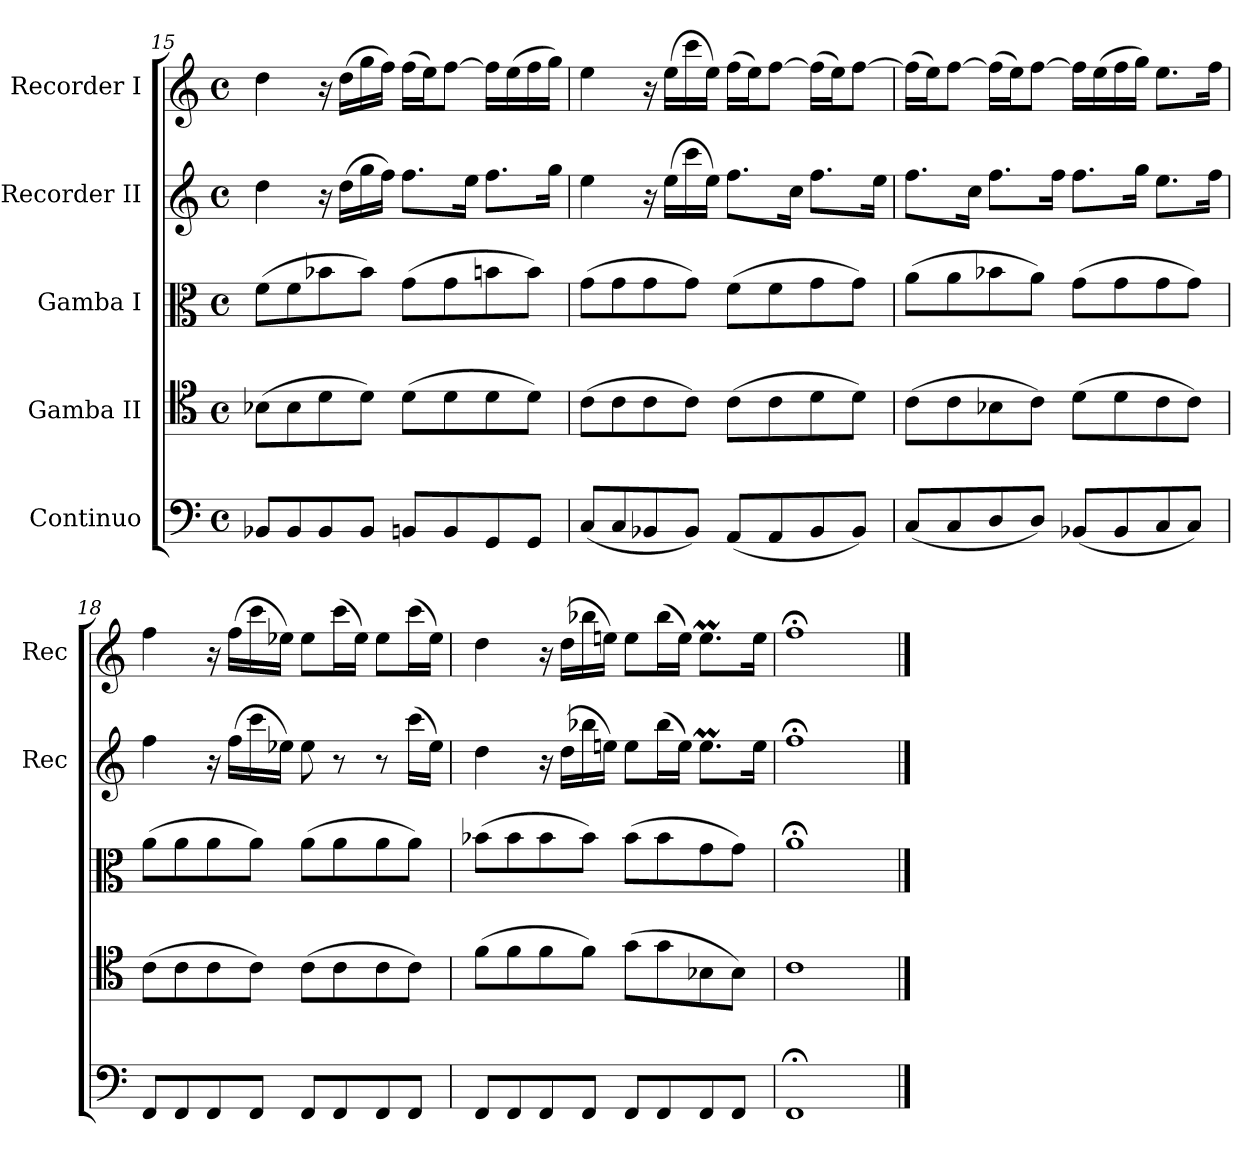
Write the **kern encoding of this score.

**kern	**kern	**kern	**kern	**kern
*part5	*part4	*part3	*part2	*part1
*staff5	*staff4	*staff3	*staff2	*staff1
*I"Continuo	*I"Gamba II	*I"Gamba I	*I"Recorder II	*I"Recorder I
*	*	*	*I'Rec	*I'Rec
*clefF4	*clefC4	*clefC3	*clefG2	*clefG2
*k[]	*k[]	*k[]	*k[]	*k[]
*M4/4	*M4/4	*M4/4	*M4/4	*M4/4
*met(c)	*met(c)	*met(c)	*met(c)	*met(c)
=15	=15	=15	=15	=15
8BB-X/L	(>8B-X\L	(>8f\L	4dd\	4dd\
8BB-/	8B-\	8f\	.	.
8BB-/	8d\	8b-X\	16r	16r
.	.	.	(>16dd\LL	(>16dd\LL
8BB-/J	8d\J)	8b-\J)	16gg\	16gg\
.	.	.	16ff\JJ)	16ff\JJ)
8BBn/L	(>8d\L	(>8g\L	8.ff\L	(>16ff\LL
.	.	.	.	16ee\J)
8BB/	8d\	8g\	.	[8ff\J
.	.	.	16ee\Jk	.
8GG/	8d\	8bn\	8.ff\L	16ff\LL]
.	.	.	.	(>16ee\
8GG/J	8d\J)	8b\J)	.	16ff\
.	.	.	16gg\Jk	16gg\JJ)
=16	=16	=16	=16	=16
(<8C/L	(>8c\L	(>8g\L	4ee\	4ee\
8C/	8c\	8g\	.	.
8BB-X/	8c\	8g\	16r	16r
.	.	.	(>16ee\LL	(>16ee\LL
8BB-/J)	8c\J)	8g\J)	16ccc\	16ccc\
.	.	.	16ee\JJ)	16ee\JJ)
(<8AA/L	(>8c\L	(>8f\L	8.ff\L	(>16ff\LL
.	.	.	.	16ee\J)
8AA/	8c\	8f\	.	[8ff\J
.	.	.	16cc\Jk	.
8BB-/	8d\	8g\	8.ff\L	(>16ff\LL]
.	.	.	.	16ee\J)
8BB-/J)	8d\J)	8g\J)	.	[8ff\J
.	.	.	16ee\Jk	.
!!LO:LB:g=z
=17	=17	=17	=17	=17
(<8C/L	(>8c\L	(>8a\L	8.ff\L	(>16ff\LL]
.	.	.	.	16ee\J)
8C/	8c\	8a\	.	[8ff\J
.	.	.	16cc\Jk	.
8D/	8B-X\	8b-X\	8.ff\L	(>16ff\LL]
.	.	.	.	16ee\J)
8D/J)	8c\J)	8a\J)	.	[8ff\J
.	.	.	16ff\Jk	.
(<8BB-X/L	(>8d\L	(>8g\L	8.ff\L	16ff\LL]
.	.	.	.	(>16ee\
8BB-/	8d\	8g\	.	16ff\
.	.	.	16gg\Jk	16gg\JJ)
8C/	8c\	8g\	8.ee\L	8.ee\L
8C/J)	8c\J)	8g\J)	.	.
.	.	.	16ff\Jk	16ff\Jk
=18	=18	=18	=18	=18
8FF/L	(>8c\L	(>8a\L	4ff\	4ff\
8FF/	8c\	8a\	.	.
8FF/	8c\	8a\	16r	16r
.	.	.	(>16ff\LL	(>16ff\LL
8FF/J	8c\J)	8a\J)	16ccc\	16ccc\
.	.	.	16ee-X\JJ)	16ee-X\JJ)
8FF/L	(>8c\L	(>8a\L	8ee-\	8ee-\L
8FF/	8c\	8a\	8r	(>16ccc\L
.	.	.	.	16ee-\JJ)
8FF/	8c\	8a\	8r	8ee-\L
8FF/J	8c\J)	8a\J)	(>16ccc\LL	(>16ccc\L
.	.	.	16ee-\JJ)	16ee-\JJ)
=19	=19	=19	=19	=19
8FF/L	(>8f\L	(>8b-X\L	4dd\	4dd\
8FF/	8f\	8b-\	.	.
8FF/	8f\	8b-\	16r	16r
.	.	.	(>16dd\LL	(>16dd\LL
8FF/J	8f\J)	8b-\J)	16bb-X\	16bb-X\
.	.	.	16een\JJ)	16een\JJ)
8FF/L	(>8g\L	(>8b-\L	8ee\L	8ee\L
8FF/	8g\	8b-\	(>16bb-\L	(>16bb-\L
.	.	.	16ee\JJ)	16ee\JJ)
8FF/	8B-X\	8g\	8.eem\L	8.eem\L
8FF/J	8B-\J)	8g\J)	.	.
.	.	.	16ee\Jk	16ee\Jk
=20	=20	=20	=20	=20
1FF;<	1c	1a;<	1ff;<	1ff;<
==	==	==	==	==
*-	*-	*-	*-	*-
